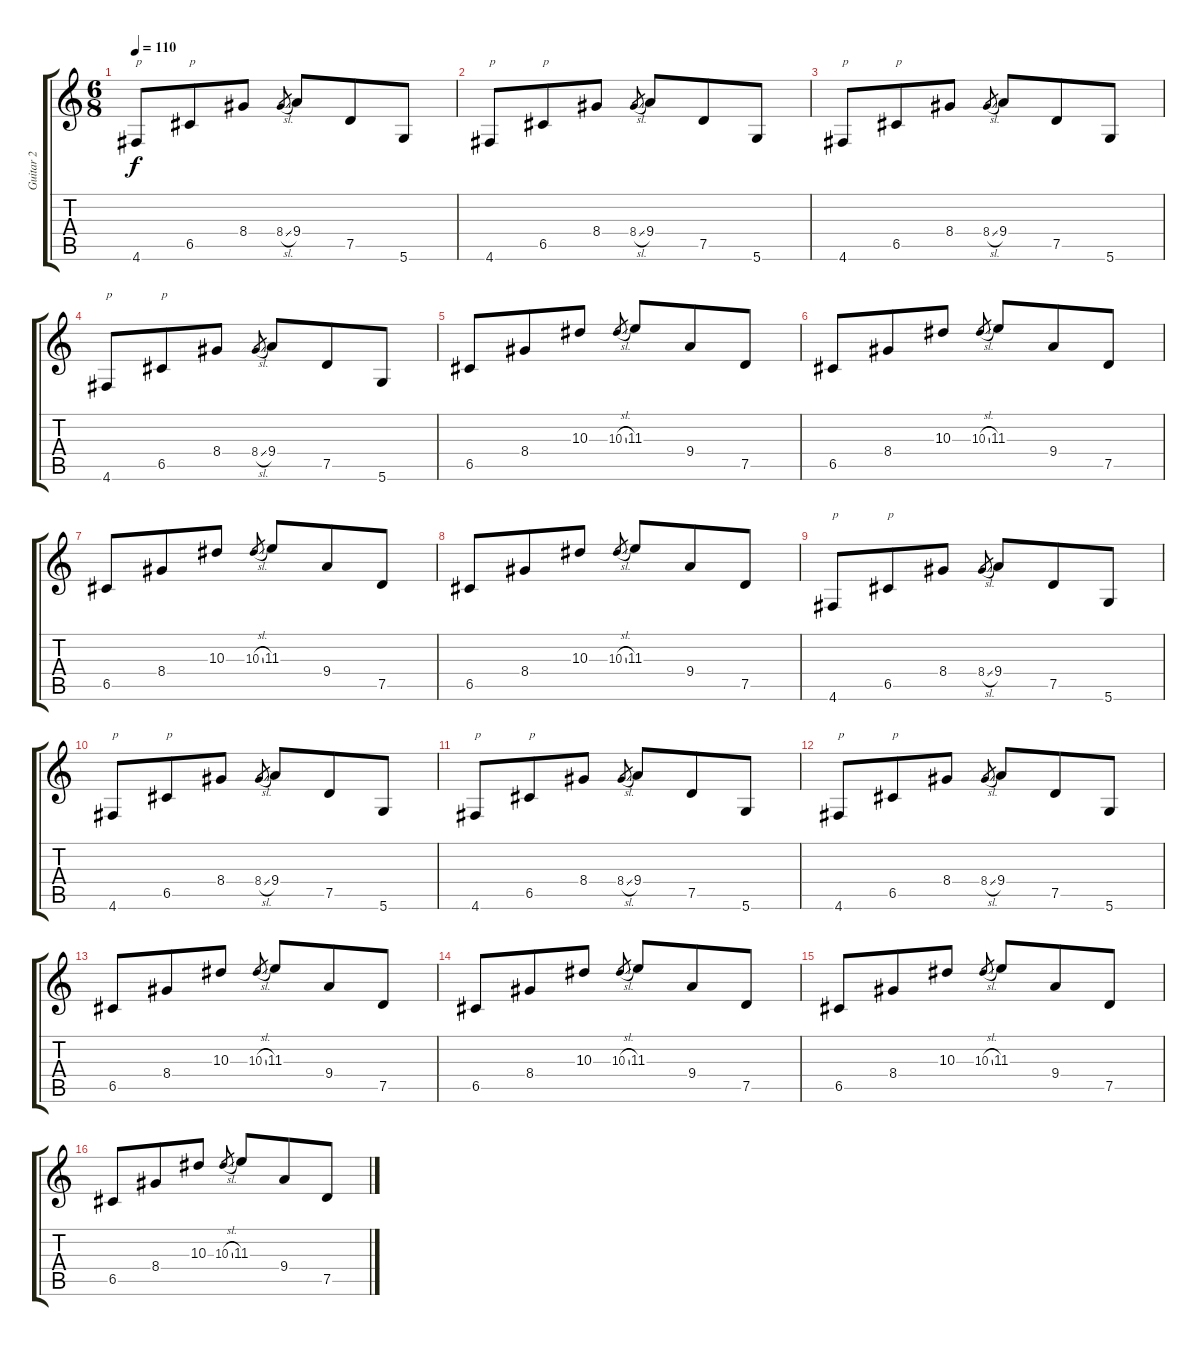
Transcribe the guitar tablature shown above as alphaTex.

\track ("Guitar 2" "Guitar 2") {instrument distortionguitar}
\staff {score tabs}
\tuning (D4 A3 F3 C3 G2 D2) {hide}
\ts (6 8)
\tempo 110
\clef g2
\ks c
4.6.8{txt "p" dy f instrument distortionguitar} 6.5.8{txt "p"} 8.4.8 8.4{sl}.8{gr} 9.4.8 7.5.8 5.6.8 |
4.6.8{txt "p"} 6.5.8{txt "p"} 8.4.8 8.4{sl}.8{gr} 9.4.8 7.5.8 5.6.8 |
4.6.8{txt "p"} 6.5.8{txt "p"} 8.4.8 8.4{sl}.8{gr} 9.4.8 7.5.8 5.6.8 |
4.6.8{txt "p"} 6.5.8{txt "p"} 8.4.8 8.4{sl}.8{gr} 9.4.8 7.5.8 5.6.8 |
6.5.8 8.4.8 10.3.8 10.3{sl}.8{gr} 11.3.8 9.4.8 7.5.8 |
6.5.8 8.4.8 10.3.8 10.3{sl}.8{gr} 11.3.8 9.4.8 7.5.8 |
6.5.8 8.4.8 10.3.8 10.3{sl}.8{gr} 11.3.8 9.4.8 7.5.8 |
6.5.8 8.4.8 10.3.8 10.3{sl}.8{gr} 11.3.8 9.4.8 7.5.8 |
4.6.8{txt "p"} 6.5.8{txt "p"} 8.4.8 8.4{sl}.8{gr} 9.4.8 7.5.8 5.6.8 |
4.6.8{txt "p"} 6.5.8{txt "p"} 8.4.8 8.4{sl}.8{gr} 9.4.8 7.5.8 5.6.8 |
4.6.8{txt "p"} 6.5.8{txt "p"} 8.4.8 8.4{sl}.8{gr} 9.4.8 7.5.8 5.6.8 |
4.6.8{txt "p"} 6.5.8{txt "p"} 8.4.8 8.4{sl}.8{gr} 9.4.8 7.5.8 5.6.8 |
6.5.8 8.4.8 10.3.8 10.3{sl}.8{gr} 11.3.8 9.4.8 7.5.8 |
6.5.8 8.4.8 10.3.8 10.3{sl}.8{gr} 11.3.8 9.4.8 7.5.8 |
6.5.8 8.4.8 10.3.8 10.3{sl}.8{gr} 11.3.8 9.4.8 7.5.8 |
6.5.8 8.4.8 10.3.8 10.3{sl}.8{gr} 11.3.8 9.4.8 7.5.8
